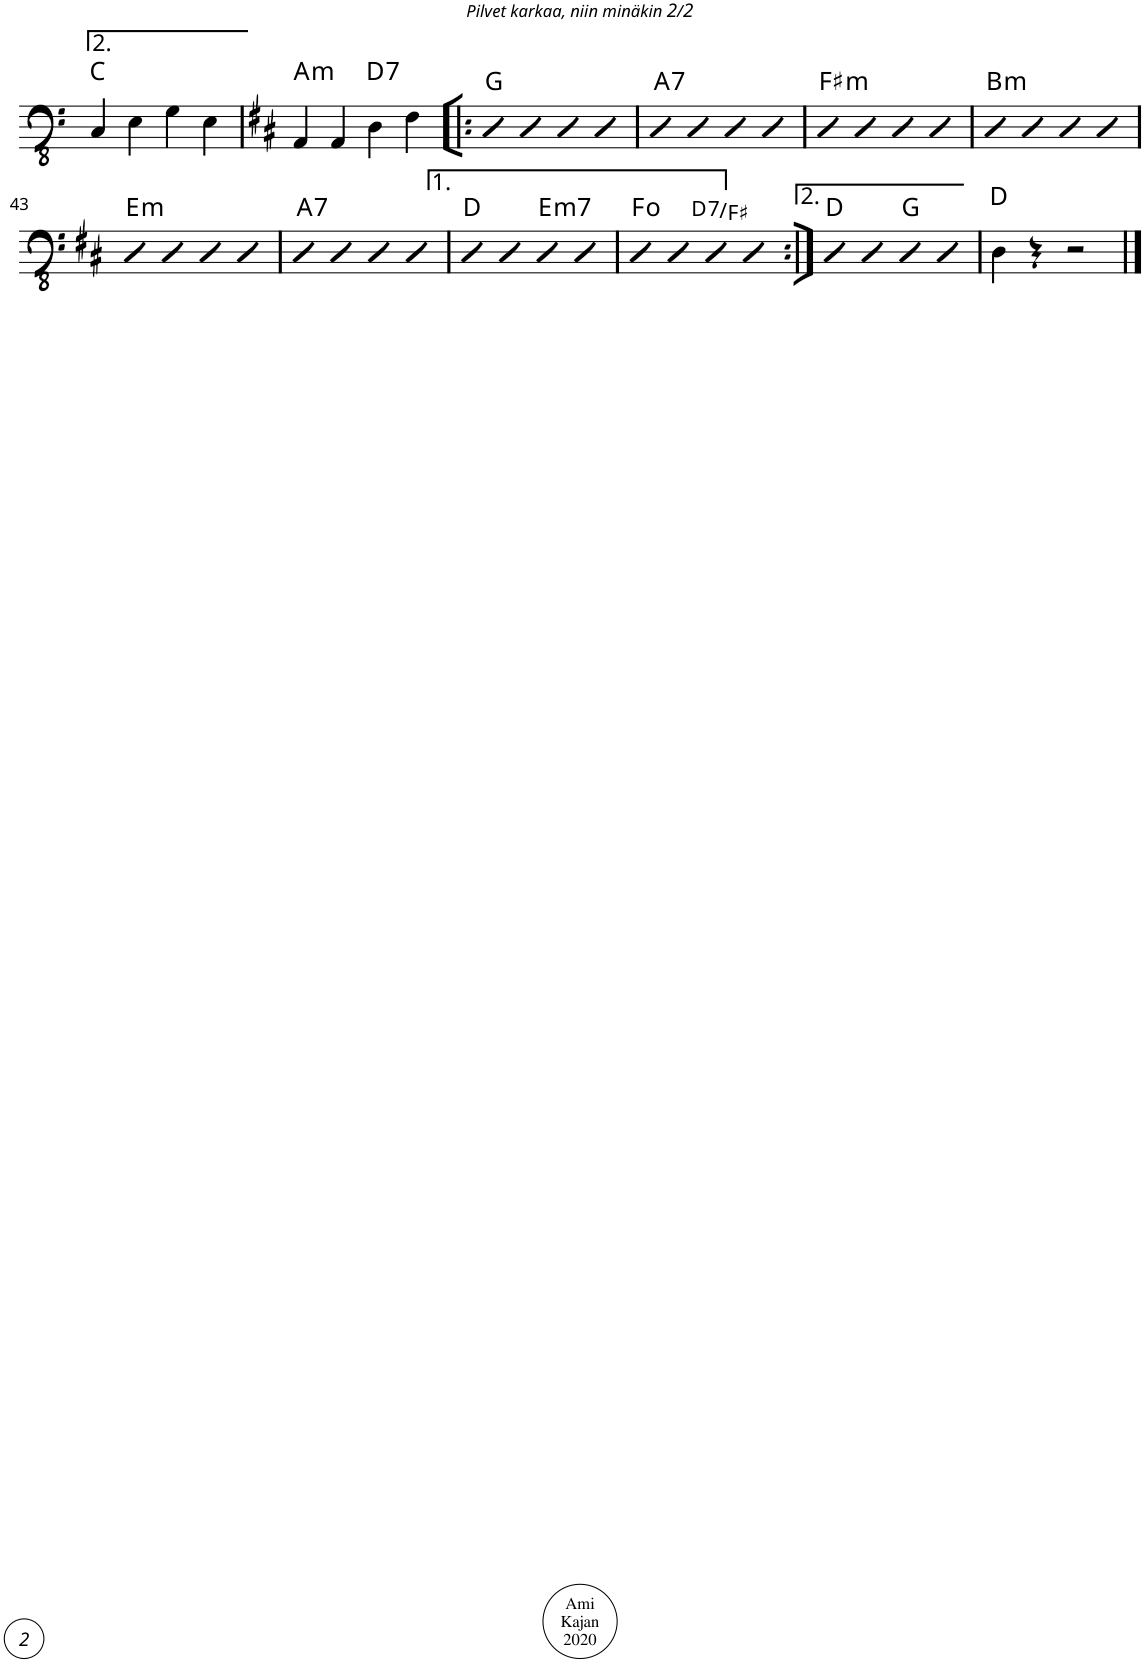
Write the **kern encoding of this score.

**kern	**harte
*part1	*part1
*staff1	*
*I"Acoustic Bass	*
*I'Bass	*
!!LO:PB:g=z
*clefFv4	*
*k[]	*
*M4/4	*
*met(c)	*
=37	=37
4CC/	C:maj
4EE\	.
4GG\	.
4EE\	.
=38	=38
*k[f#c#]	*
!	!LO:H:kt=m
4AAA/	A:min
4AAA/	.
!	!LO:H:kt=7
4DD\	D:7
4FF#\	.
=39!|:	=39!|:
4EE	G:maj
4EE	.
4EE	.
4EE	.
=40	=40
!	!LO:H:kt=7
4EE	A:7
4EE	.
4EE	.
4EE	.
=41	=41
!	!LO:H:kt=m
4EE	F#:min
4EE	.
4EE	.
4EE	.
=42	=42
!	!LO:H:kt=m
4EE	B:min
4EE	.
4EE	.
4EE	.
!!LO:LB:g=z
=43	=43
!	!LO:H:kt=m
4EE	E:min
4EE	.
4EE	.
4EE	.
=44	=44
!	!LO:H:kt=7
4EE	A:7
4EE	.
4EE	.
4EE	.
=45	=45
4EE	D:maj
4EE	.
!	!LO:H:kt=m7
4EE	E:min7
4EE	.
=46	=46
4EE	F:dim
4EE	.
!	!LO:H:kt=7
4EE	D:7/3
4EE	.
=47:|!	=47:|!
4EE	D:maj
4EE	.
4EE	G:maj
4EE	.
=48	=48
4DD\	D:maj
4r	.
2r	.
==	==
*-	*-
